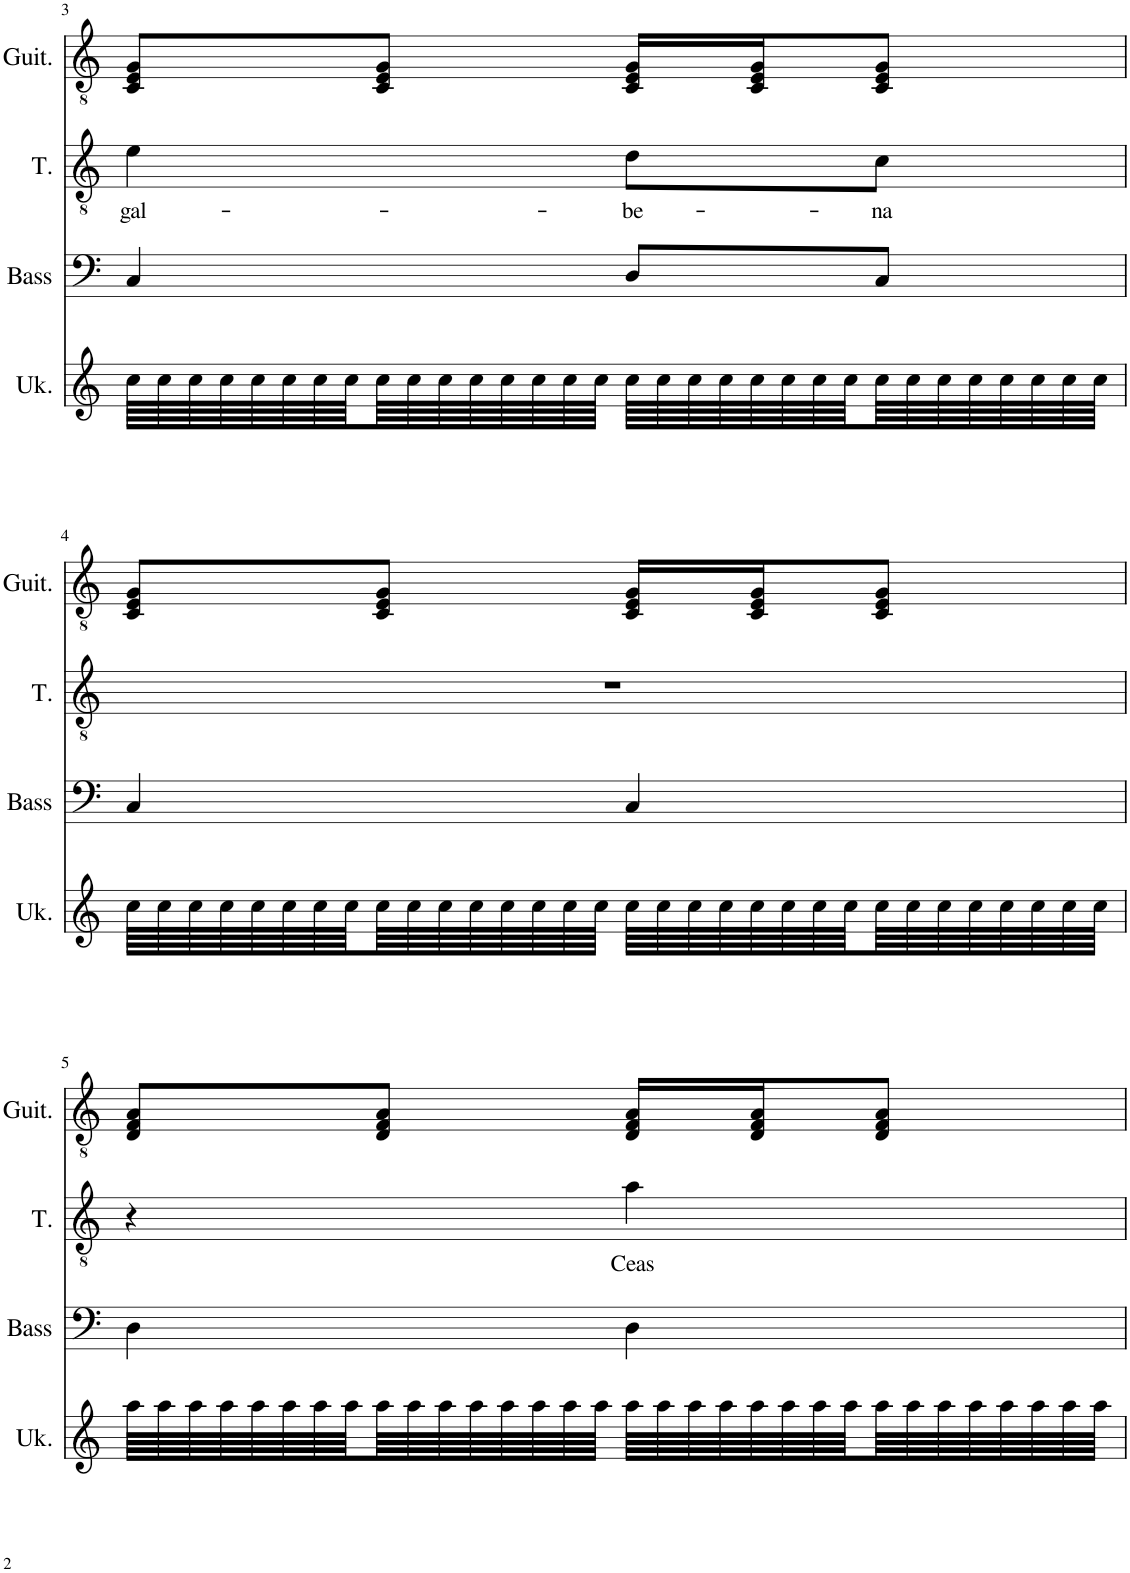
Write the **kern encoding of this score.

**kern	**kern	**kern	**text	**kern
*part4	*part3	*part2	*part2	*part1
*staff4	*staff3	*staff2	*staff2	*staff1
*I"Ukulele	*I"Acoustic Bass	*I"Tenor	*	*I"Acoustic Guitar
*I'Uk.	*I'Bass	*I'T.	*	*I'Guit.
!!LO:PB:g=z
*clefG2	*clefF4	*clefGv2	*	*clefGv2
*	*Trd7c12	*	*	*
*k[]	*k[]	*k[]	*	*k[]
*M2/4	*M2/4	*M2/4	*	*M2/4
=3	=3	=3	=3	=3
!	!	!	!LO:LY:b	!
64cc\LLLL	4C/	4e\	gal-	8C/ 8E/ 8G/L
64cc\	.	.	.	.
64cc\	.	.	.	.
64cc\	.	.	.	.
64cc\	.	.	.	.
64cc\	.	.	.	.
64cc\	.	.	.	.
64cc\	.	.	.	.
64cc\	.	.	.	8C/ 8E/ 8G/J
64cc\	.	.	.	.
64cc\	.	.	.	.
64cc\	.	.	.	.
64cc\	.	.	.	.
64cc\	.	.	.	.
64cc\	.	.	.	.
64cc\JJJJ	.	.	.	.
!	!	!	!LO:LY:b	!
64cc\LLLL	8D/L	8d\L	-be-	16C/ 16E/ 16G/LL
64cc\	.	.	.	.
64cc\	.	.	.	.
64cc\	.	.	.	.
64cc\	.	.	.	16C/ 16E/ 16G/J
64cc\	.	.	.	.
64cc\	.	.	.	.
64cc\	.	.	.	.
!	!	!	!LO:LY:b	!
64cc\	8C/J	8c\J	-na	8C/ 8E/ 8G/J
64cc\	.	.	.	.
64cc\	.	.	.	.
64cc\	.	.	.	.
64cc\	.	.	.	.
64cc\	.	.	.	.
64cc\	.	.	.	.
64cc\JJJJ	.	.	.	.
!!LO:LB:g=z
=4	=4	=4	=4	=4
64cc\LLLL	4C/	2r	.	8C/ 8E/ 8G/L
64cc\	.	.	.	.
64cc\	.	.	.	.
64cc\	.	.	.	.
64cc\	.	.	.	.
64cc\	.	.	.	.
64cc\	.	.	.	.
64cc\	.	.	.	.
64cc\	.	.	.	8C/ 8E/ 8G/J
64cc\	.	.	.	.
64cc\	.	.	.	.
64cc\	.	.	.	.
64cc\	.	.	.	.
64cc\	.	.	.	.
64cc\	.	.	.	.
64cc\JJJJ	.	.	.	.
64cc\LLLL	4C/	.	.	16C/ 16E/ 16G/LL
64cc\	.	.	.	.
64cc\	.	.	.	.
64cc\	.	.	.	.
64cc\	.	.	.	16C/ 16E/ 16G/J
64cc\	.	.	.	.
64cc\	.	.	.	.
64cc\	.	.	.	.
64cc\	.	.	.	8C/ 8E/ 8G/J
64cc\	.	.	.	.
64cc\	.	.	.	.
64cc\	.	.	.	.
64cc\	.	.	.	.
64cc\	.	.	.	.
64cc\	.	.	.	.
64cc\JJJJ	.	.	.	.
!!LO:LB:g=z
=5	=5	=5	=5	=5
64aa\LLLL	4D\	4r	.	8D/ 8F/ 8A/L
64aa\	.	.	.	.
64aa\	.	.	.	.
64aa\	.	.	.	.
64aa\	.	.	.	.
64aa\	.	.	.	.
64aa\	.	.	.	.
64aa\	.	.	.	.
64aa\	.	.	.	8D/ 8F/ 8A/J
64aa\	.	.	.	.
64aa\	.	.	.	.
64aa\	.	.	.	.
64aa\	.	.	.	.
64aa\	.	.	.	.
64aa\	.	.	.	.
64aa\JJJJ	.	.	.	.
!	!	!	!LO:LY:b	!
64aa\LLLL	4D\	4a\	Ceas	16D/ 16F/ 16A/LL
64aa\	.	.	.	.
64aa\	.	.	.	.
64aa\	.	.	.	.
64aa\	.	.	.	16D/ 16F/ 16A/J
64aa\	.	.	.	.
64aa\	.	.	.	.
64aa\	.	.	.	.
64aa\	.	.	.	8D/ 8F/ 8A/J
64aa\	.	.	.	.
64aa\	.	.	.	.
64aa\	.	.	.	.
64aa\	.	.	.	.
64aa\	.	.	.	.
64aa\	.	.	.	.
64aa\JJJJ	.	.	.	.
=	=	=	=	=
*-	*-	*-	*-	*-
